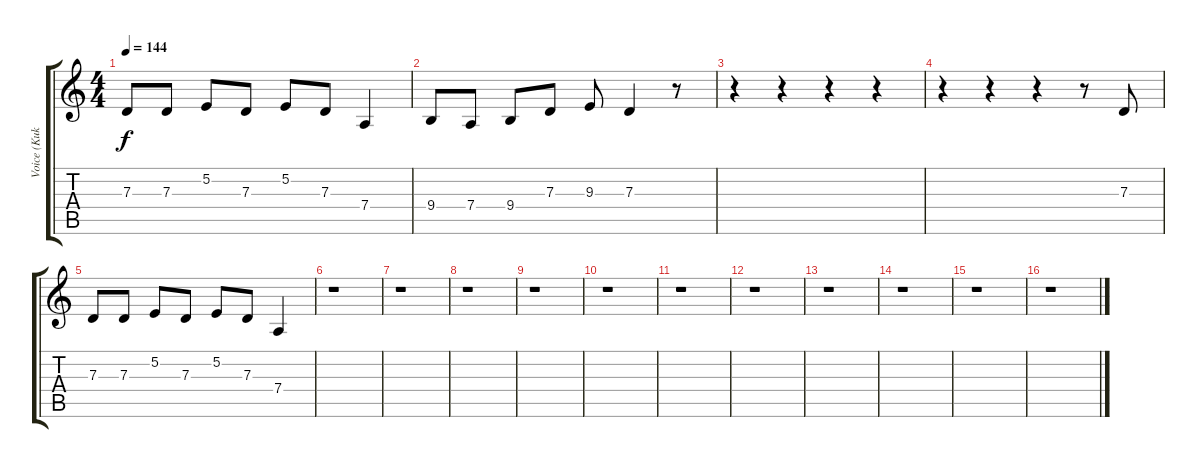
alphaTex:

\track ("Voice (Kuko)" "Voice (Kuk") {instrument lead8bassandlead}
\staff {score tabs}
\tuning (E4 B3 G3 D3 A2 E2) {hide}
\ts (4 4)
\tempo 144
\clef g2
\ks c
7.3{t}.8{dy f} 7.3.8 5.2.8 7.3.8 5.2.8 7.3.8 7.4.4 |
9.4.8 7.4.8 9.4.8 7.3.8 9.3.8 7.3.4 r.8 |
r.4 r.4 r.4 r.4 |
r.4 r.4 r.4 r.8 7.3.8 |
7.3.8 7.3.8 5.2.8 7.3.8 5.2.8 7.3.8 7.4.4 |
r.1 |
r.1 |
r.1 |
r.1 |
r.1 |
r.1 |
r.1 |
r.1 |
r.1 |
r.1 |
r.1
